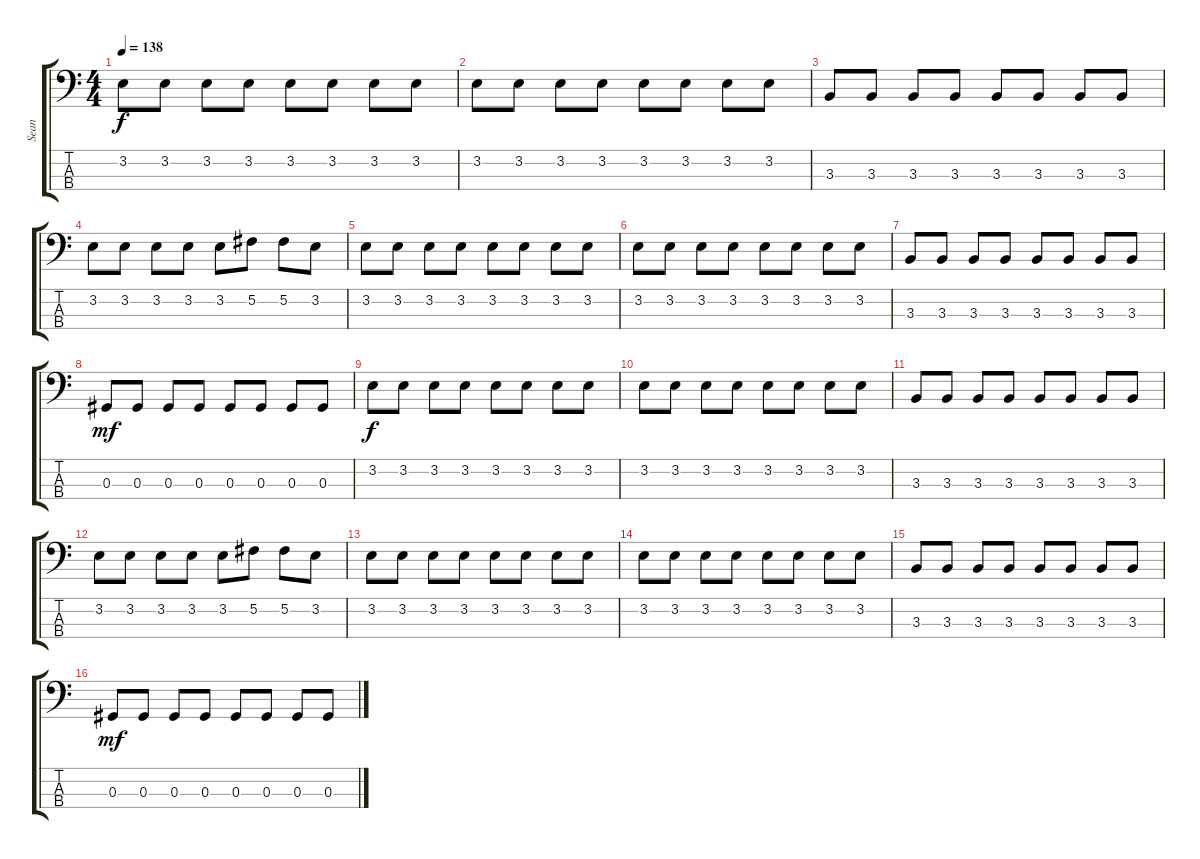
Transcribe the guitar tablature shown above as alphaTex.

\track ("Sean" "Sean") {instrument electricbasspick}
\staff {score tabs}
\tuning (Gb2 Db2 Ab1 Db1) {hide}
\ts (4 4)
\tempo 138
\clef f4
\ks c
3.2.8{dy f volume 8} 3.2.8 3.2.8 3.2.8 3.2.8 3.2.8 3.2.8 3.2.8 |
3.2.8 3.2.8 3.2.8 3.2.8 3.2.8 3.2.8 3.2.8 3.2.8 |
3.3.8 3.3.8 3.3.8 3.3.8 3.3.8 3.3.8 3.3.8 3.3.8 |
3.2.8 3.2.8 3.2.8 3.2.8 3.2.8 5.2.8 5.2.8 3.2.8 |
3.2.8 3.2.8 3.2.8 3.2.8 3.2.8 3.2.8 3.2.8 3.2.8 |
3.2.8 3.2.8 3.2.8 3.2.8 3.2.8 3.2.8 3.2.8 3.2.8 |
3.3.8 3.3.8 3.3.8 3.3.8 3.3.8 3.3.8 3.3.8 3.3.8 |
0.3.8{dy mf} 0.3.8 0.3.8 0.3.8 0.3.8 0.3.8 0.3.8 0.3.8 |
3.2.8{dy f} 3.2.8 3.2.8 3.2.8 3.2.8 3.2.8 3.2.8 3.2.8 |
3.2.8 3.2.8 3.2.8 3.2.8 3.2.8 3.2.8 3.2.8 3.2.8 |
3.3.8 3.3.8 3.3.8 3.3.8 3.3.8 3.3.8 3.3.8 3.3.8 |
3.2.8 3.2.8 3.2.8 3.2.8 3.2.8 5.2.8 5.2.8 3.2.8 |
3.2.8 3.2.8 3.2.8 3.2.8 3.2.8 3.2.8 3.2.8 3.2.8 |
3.2.8 3.2.8 3.2.8 3.2.8 3.2.8 3.2.8 3.2.8 3.2.8 |
3.3.8 3.3.8 3.3.8 3.3.8 3.3.8 3.3.8 3.3.8 3.3.8 |
0.3.8{dy mf} 0.3.8 0.3.8 0.3.8 0.3.8 0.3.8 0.3.8 0.3.8
